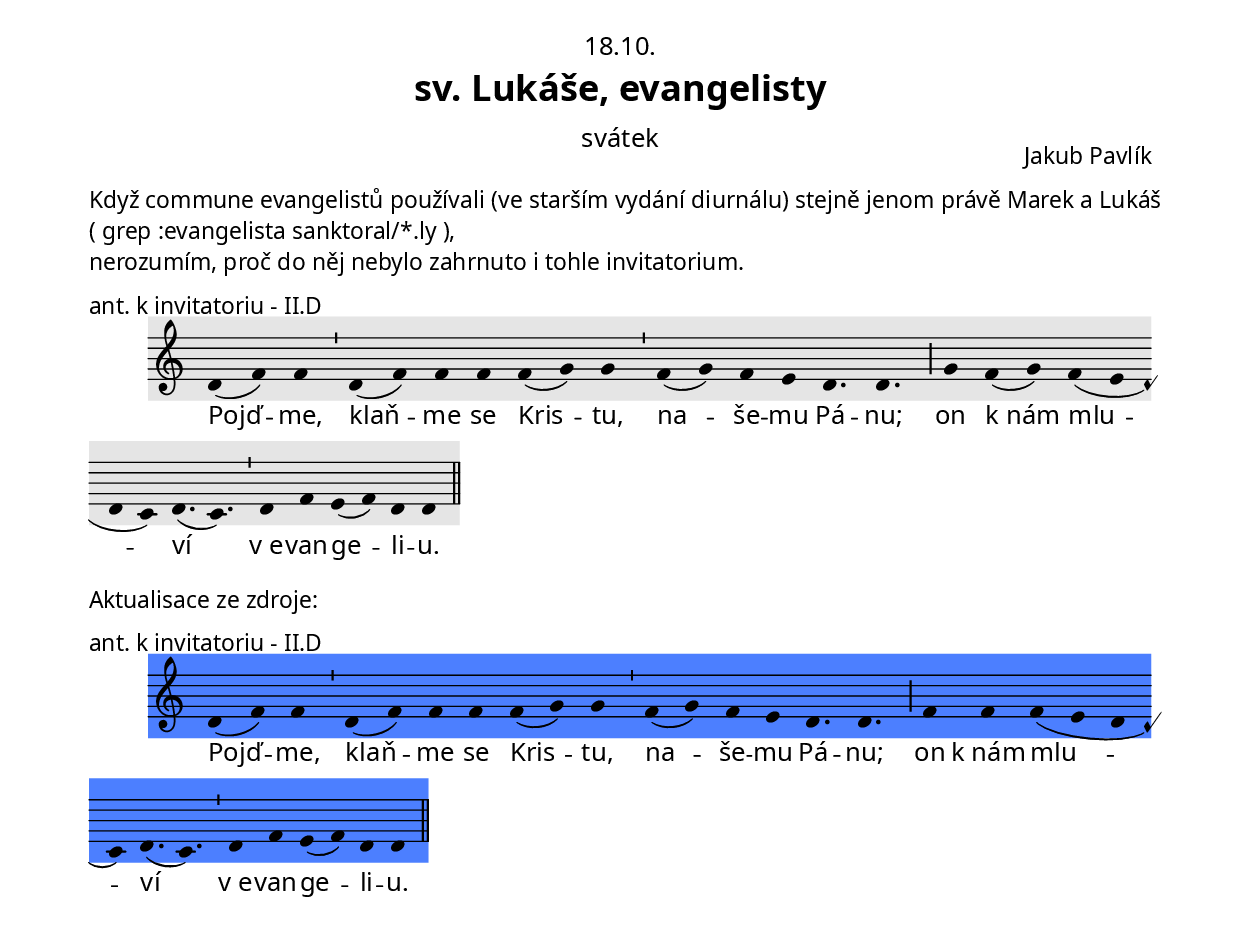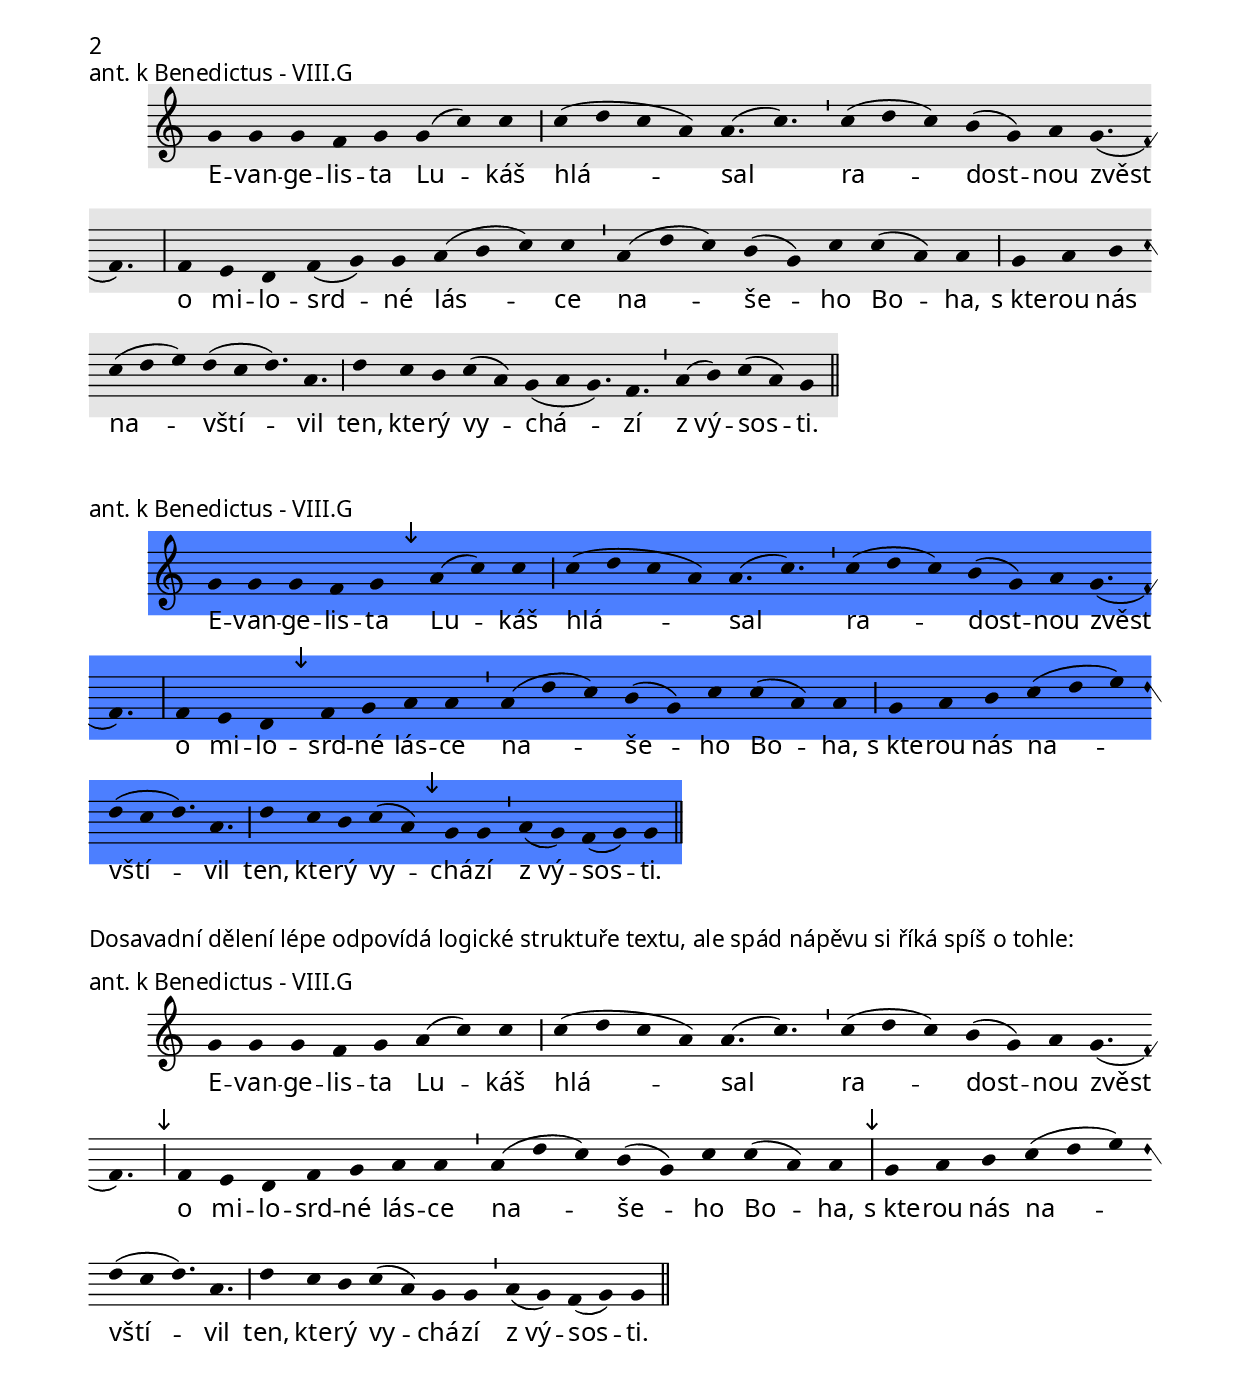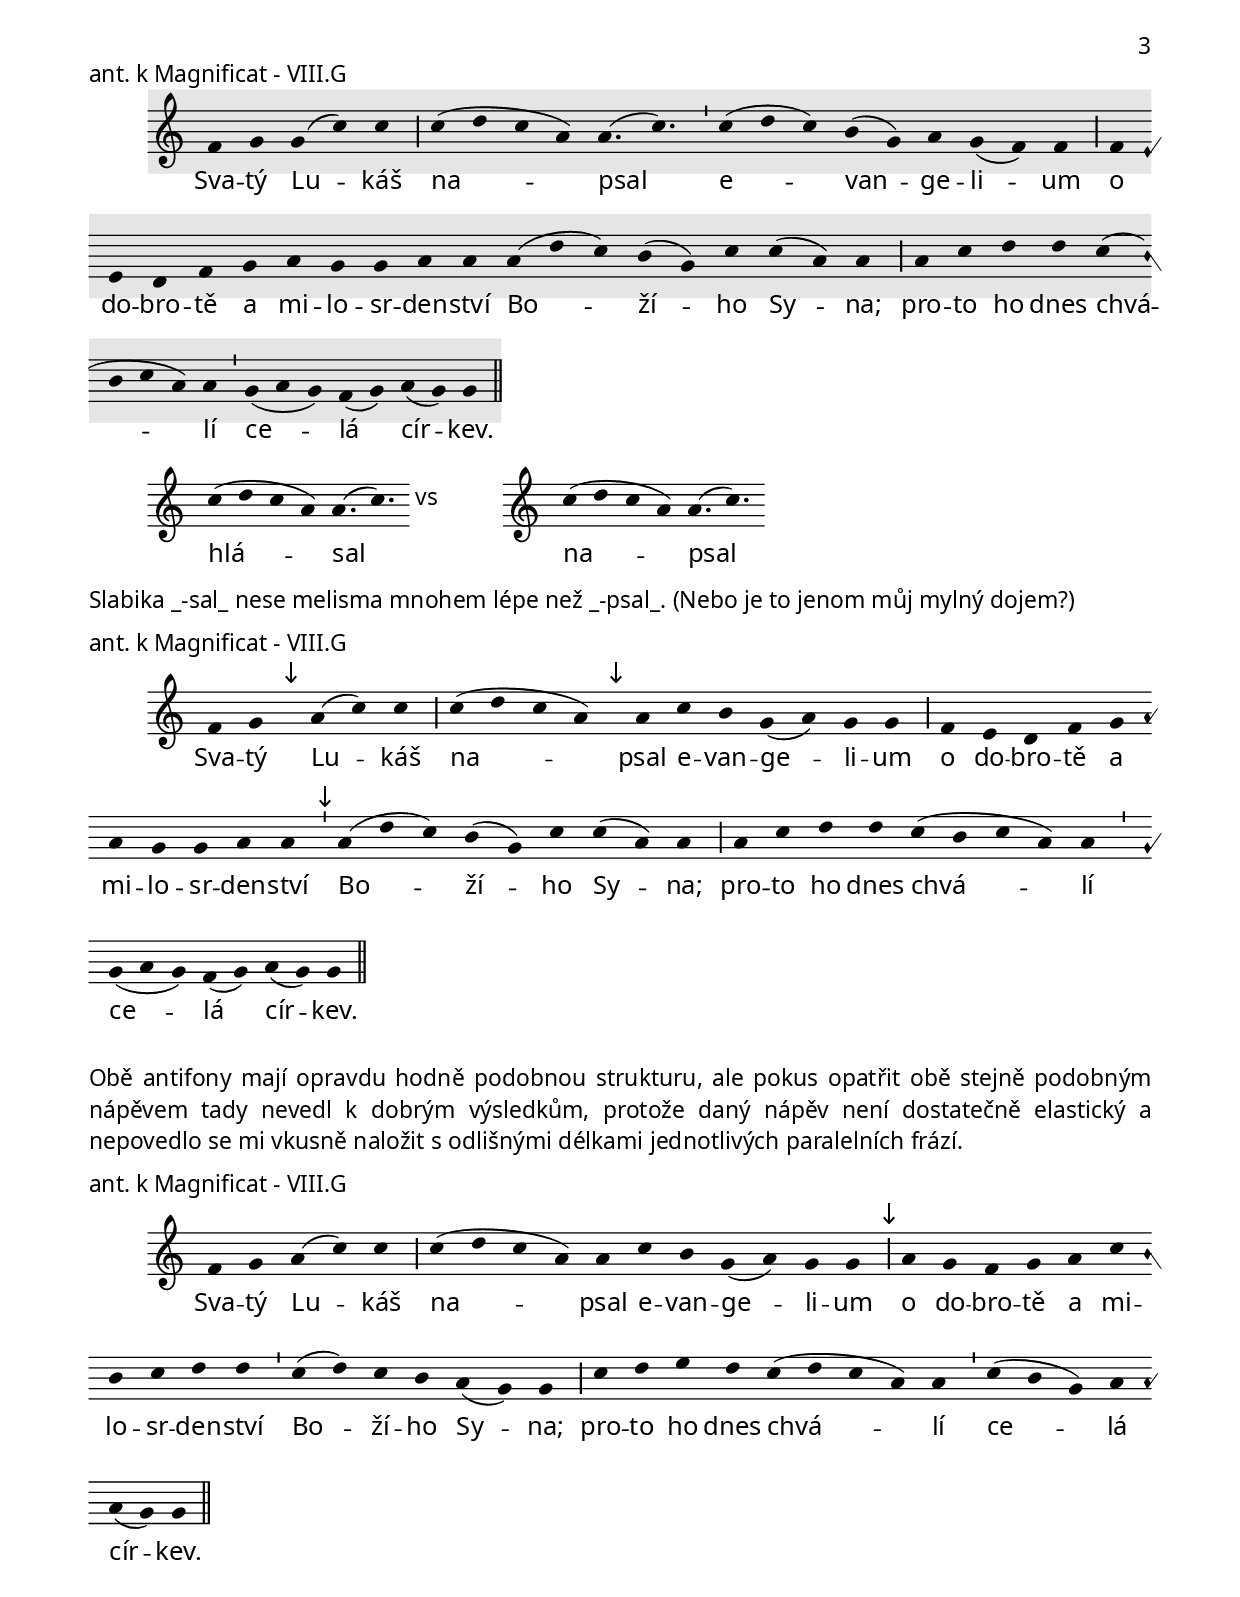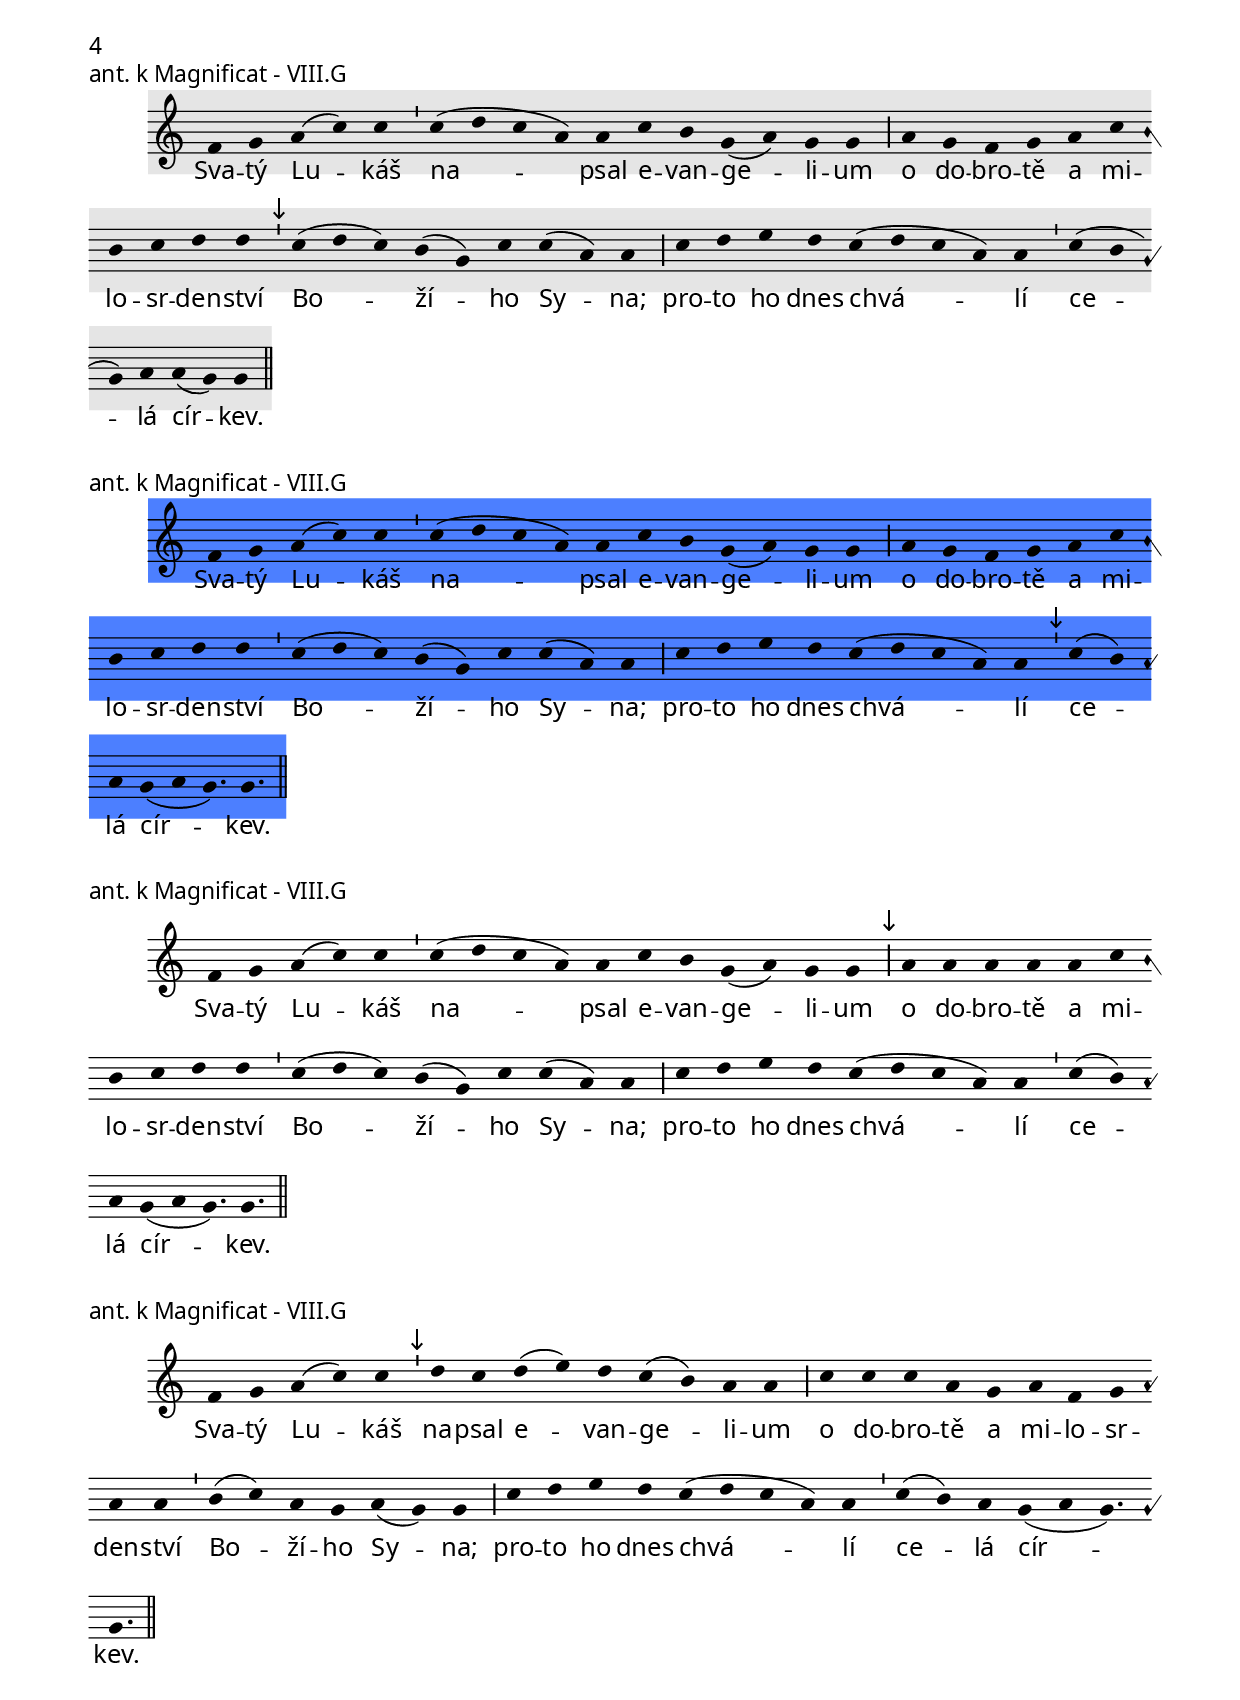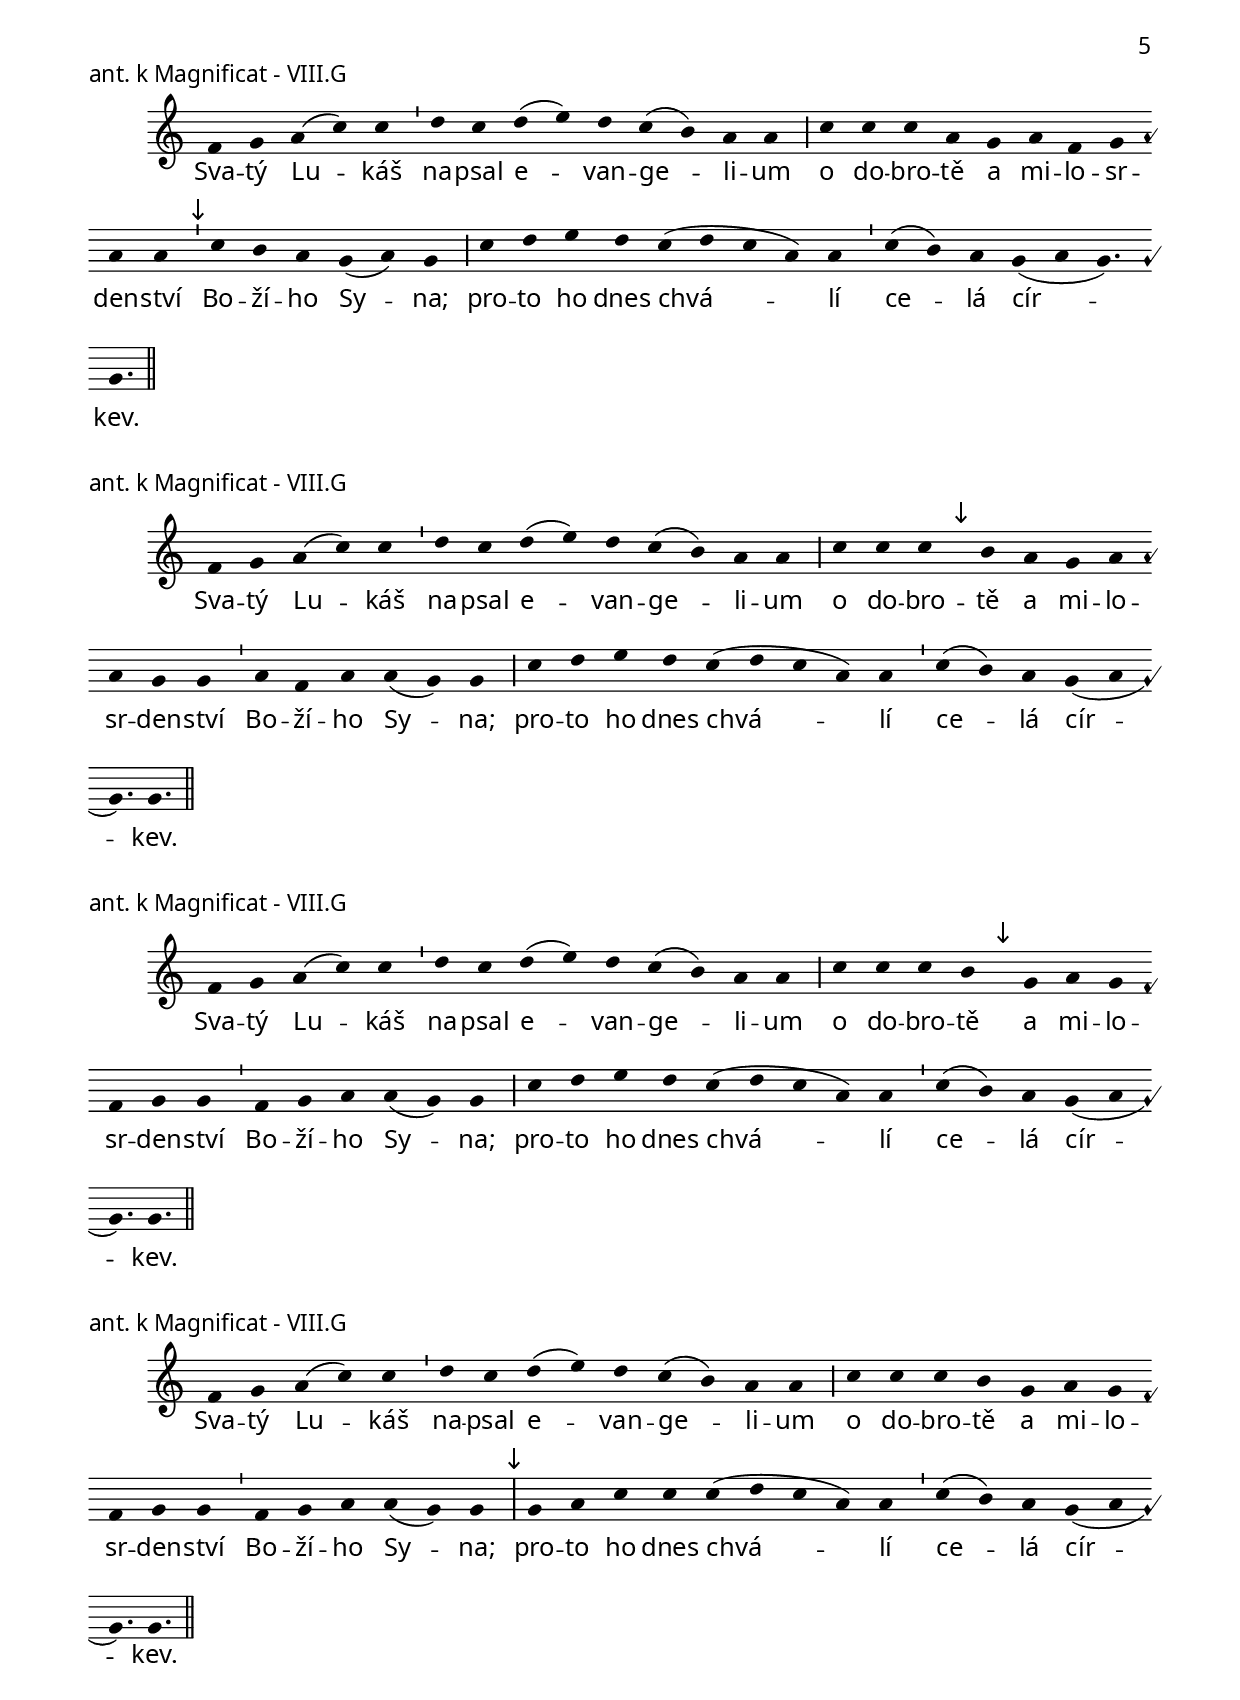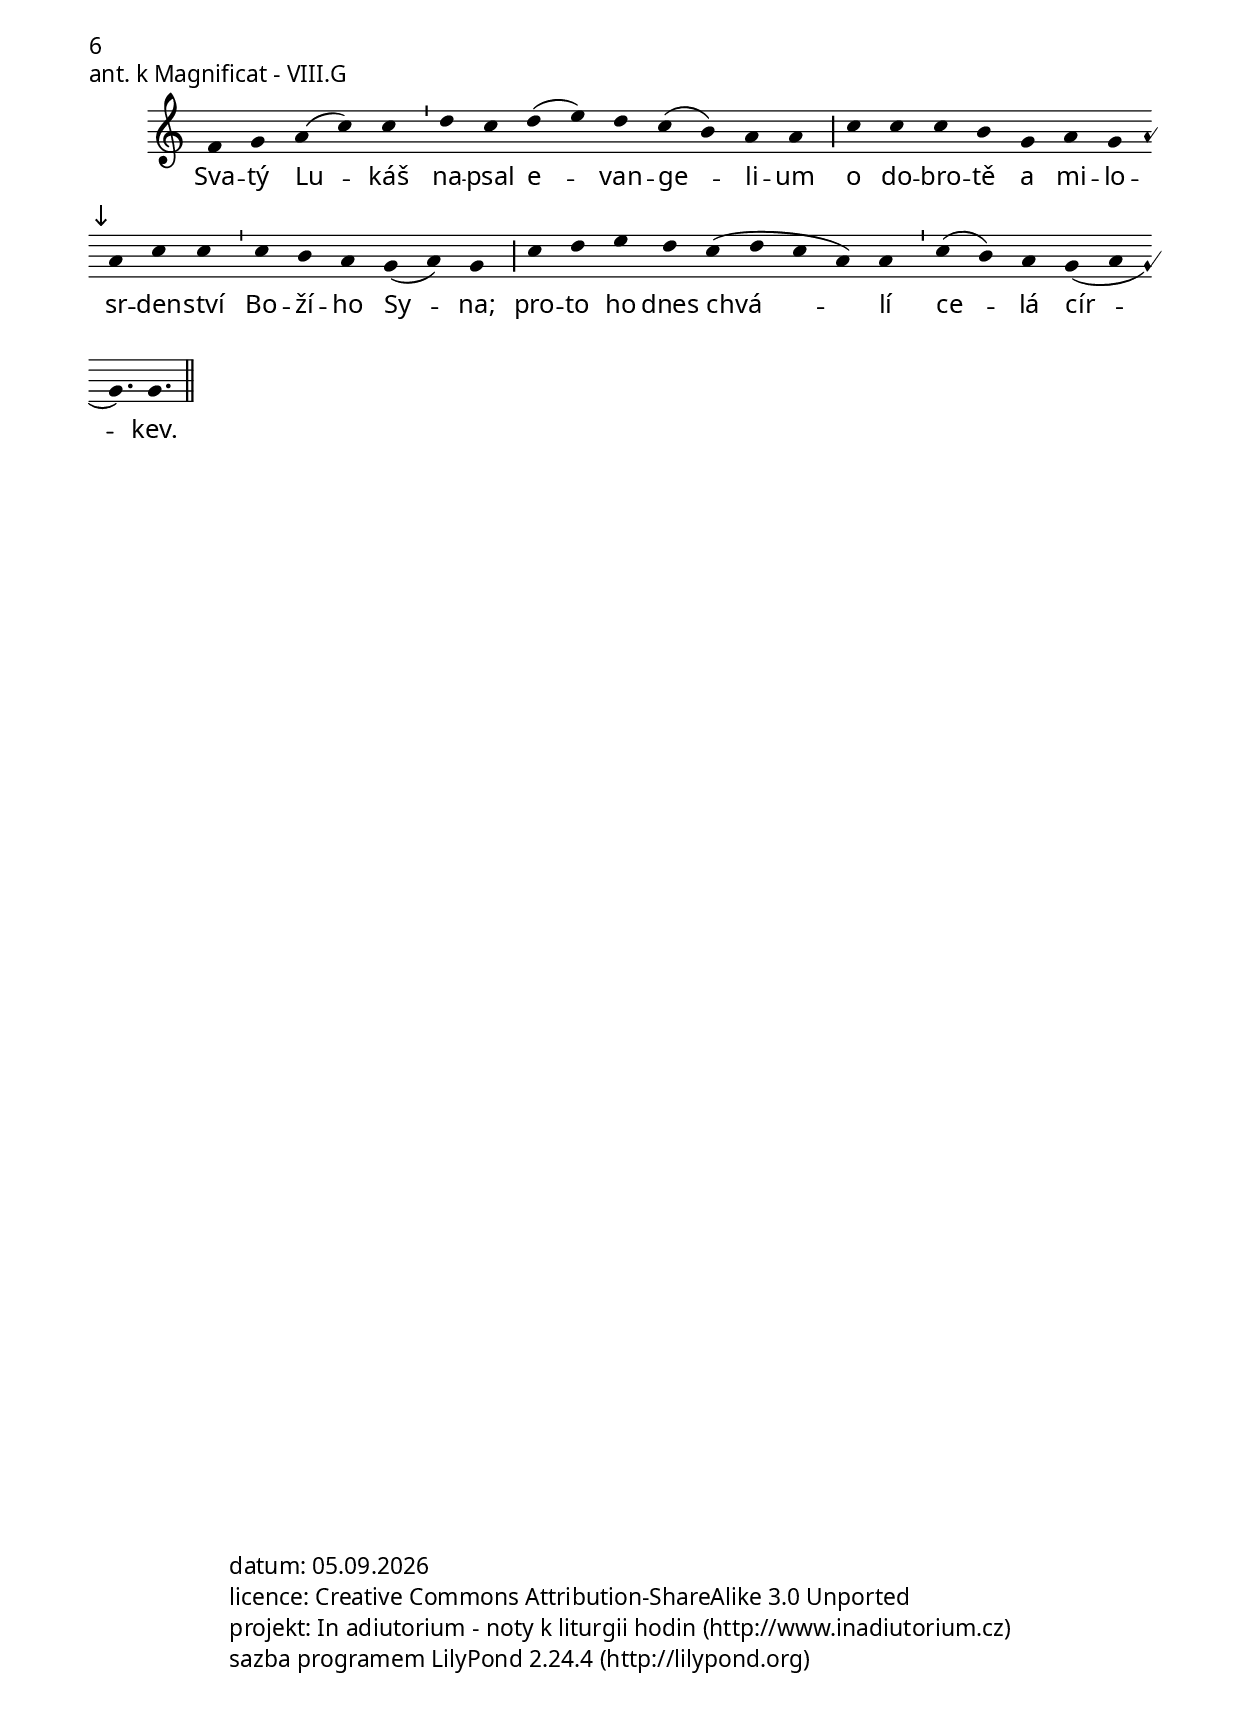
\version "2.15.37"

\include "../spolecne.ly"

\header {
  title = \markup\titleSvatek
            "sv. Lukáše, evangelisty"
            "svátek"
            18.10.
  composer = "Jakub Pavlík"
}

\markup\column{
  \line{Když commune evangelistů používali (ve starším vydání diurnálu) stejně jenom právě Marek a Lukáš}
  \line{( \sans{grep :evangelista sanktoral/*.ly} ),}
  \line{nerozumím, proč do něj nebylo zahrnuto i tohle invitatorium.}
}

\score {
  \relative c' {
    \zvyraznovacSedy
    \choralniRezim
    d4( f) f \barMin
    d( f) f f f( g) g \barMin f( g) f e d4. d \barMaior
    g4 f( g) f( e d c) d4.( c) \barMin d4 f e( f) d d \barFinalis
  }
  \addlyrics {
    Pojď -- me, klaň -- me se Kris -- tu, na -- še -- mu Pá -- nu;
    on k_nám mlu -- ví v_e -- van -- ge -- li -- u.
  }
  \header {
    quid = "ant. k invitatoriu"
    modus = "II"
    differentia = "D"
    psalmus = ""
    id = "invit"
    fons = "evangelista Marek, 25.4."
    fial = "sanktoral/0425marek.ly#invit?-aleluja"
    piece = \markup {\sestavTitulekBezZalmu}
  }
}

\markup\aktualisace

\score {
  \relative c' {
    \zvyraznovacModry
    \choralniRezim
    d4( f) f \barMin
    d( f) f f f( g) g \barMin f( g) f e d4. d \barMaior
    f4 f f( e d c) d4.( c) \barMin d4 f e( f) d d \barFinalis
  }
  \addlyrics {
    Pojď -- me, klaň -- me se Kris -- tu, na -- še -- mu Pá -- nu;
    on k_nám mlu -- ví v_e -- van -- ge -- li -- u.
  }
  \header {
    quid = "ant. k invitatoriu"
    modus = "II"
    differentia = "D"
    psalmus = ""
    id = "invit"
    fons = "evangelista Marek, 25.4."
    fial = "sanktoral/0425marek.ly#invit?-aleluja"
    piece = \markup {\sestavTitulekBezZalmu}
  }
}

\pageBreak

\score {
  \relative c'' {
    \zvyraznovacSedy
    \choralniRezim
    g4 g g f g g( c) c \barMaior
    c( d c a) a4.( c) \barMin c4( d c) b( g) a g4.( f) \barMax
    f4 e d f( g) g a( b c) c \barMin a( d c) b( g) c c( a) a \barMaior
    g a b c( d e) d( c d4.) a \barMaior
    d4 c b c( a) g( a g4.) f \barMin  a4( b) c( a) g \barFinalis
  }
  \addlyrics {
    E -- van -- ge -- lis -- ta Lu -- káš
    hlá -- sal ra -- dost -- nou zvěst
    o mi -- lo -- srd -- né lás -- ce na -- še -- ho Bo -- ha,
    s_kte -- rou nás na -- vští -- vil
    ten, kte -- rý vy -- chá -- zí z_vý -- sos -- ti.
  }
  \header {
    quid = "ant. k Benedictus"
    modus = "VIII" % std. rozsah modu VIII opousti az v zaveru
    differentia = "G"
    psalmus = ""
    id = "aben"
    piece = \markup {\sestavTitulekBezZalmu}
  }
}

\score {
  \relative c'' {
    \zvyraznovacModry
    \choralniRezim
    g4 g g f g \mark\sipka a( c) c \barMaior
    c( d c a) a4.( c) \barMin c4( d c) b( g) a g4.( f) \barMax
    f4 e d \mark\sipka f g a a \barMin a( d c) b( g) c c( a) a \barMaior
    g a b c( d e) d( c d4.) a \barMaior
    d4 c b c( a) \mark\sipka g g \barMin  a4( g) f( g) g \barFinalis
  }
  \addlyrics {
    E -- van -- ge -- lis -- ta Lu -- káš
    hlá -- sal ra -- dost -- nou zvěst
    o mi -- lo -- srd -- né lás -- ce na -- še -- ho Bo -- ha,
    s_kte -- rou nás na -- vští -- vil
    ten, kte -- rý vy -- chá -- zí z_vý -- sos -- ti.
  }
  \header {
    quid = "ant. k Benedictus"
    modus = "VIII" % std. rozsah modu VIII opousti az v zaveru
    differentia = "G"
    psalmus = ""
    id = "aben"
    piece = \markup {\sestavTitulekBezZalmu}
  }
}

\markup\justify{
  Dosavadní dělení lépe odpovídá logické struktuře textu,
  ale spád nápěvu si říká spíš o tohle:
}
\score {
  \relative c'' {
    \choralniRezim
    g4 g g f g a( c) c \barMaior
    c( d c a) a4.( c) \barMin c4( d c) b( g) a g4.( f) \mark\sipka \barMaior
    f4 e d f g a a \barMin a( d c) b( g) c c( a) a \mark\sipka \barMax
    g a b c( d e) d( c d4.) a \barMaior
    d4 c b c( a) g g \barMin  a4( g) f( g) g \barFinalis
  }
  \addlyrics {
    E -- van -- ge -- lis -- ta Lu -- káš
    hlá -- sal ra -- dost -- nou zvěst
    o mi -- lo -- srd -- né lás -- ce na -- še -- ho Bo -- ha,
    s_kte -- rou nás na -- vští -- vil
    ten, kte -- rý vy -- chá -- zí z_vý -- sos -- ti.
  }
  \header {
    quid = "ant. k Benedictus"
    modus = "VIII" % std. rozsah modu VIII opousti az v zaveru
    differentia = "G"
    psalmus = ""
    id = "aben"
    piece = \markup {\sestavTitulekBezZalmu}
  }
}

\pageBreak

\score {
  \relative c' {
    \zvyraznovacSedy
    \choralniRezim
    f4 g g( c) c \barMaior c( d c a) a4.( c) \barMin c4( d c) b( g) a g( f) f \barMaior
    f e d f g a g g a a a( d c) b( g) c c( a) a \barMaior
    a c d d c( b c a) a \barMin g( a g) f( g) a( g) g \barFinalis
  }
  \addlyrics {
    Sva -- tý Lu -- káš na -- psal e -- van -- ge -- li -- um
    o do -- bro -- tě a mi -- lo -- sr -- den -- ství Bo -- ží -- ho Sy -- na;
    pro -- to ho dnes chvá -- lí ce -- lá cír -- kev.
  }
  \header {
    quid = "ant. k Magnificat"
    modus = "VIII"
    differentia = "G"
    psalmus = ""
    id = "amag"
    piece = \markup {\sestavTitulekBezZalmu}
  }
}

\markup\justify{
  \score{
    \relative c'' { \choralniRezim c4( d c a) a4.( c) }
    \addlyrics { hlá -- sal }
  }
  vs
  \score{
    \relative c'' { \choralniRezim c4( d c a) a4.( c) }
    \addlyrics { na -- psal }
  }
}
\markup\justify{
  Slabika _-sal_ nese melisma mnohem lépe než _-psal_.
  (Nebo je to jenom můj mylný dojem?)
}

\score {
  \relative c' {
    \choralniRezim
    f4 g \mark\sipka a( c) c \barMaior c( d c a) 	\mark\sipka a c b g( a) g g \barMaior
    f e d f g a g g a a \mark\sipka \barMin a( d c) b( g) c c( a) a \barMaior
    a c d d c( b c a) a \barMin g( a g) f( g) a( g) g \barFinalis
  }
  \addlyrics {
    Sva -- tý Lu -- káš na -- psal e -- van -- ge -- li -- um
    o do -- bro -- tě a mi -- lo -- sr -- den -- ství Bo -- ží -- ho Sy -- na;
    pro -- to ho dnes chvá -- lí ce -- lá cír -- kev.
  }
  \header {
    quid = "ant. k Magnificat"
    modus = "VIII"
    differentia = "G"
    psalmus = ""
    id = "amag"
    piece = \markup {\sestavTitulekBezZalmu}
  }
}

\markup\justify{
  Obě antifony mají opravdu hodně podobnou strukturu,
  ale pokus opatřit obě stejně podobným nápěvem tady nevedl k dobrým výsledkům,
  protože daný nápěv není dostatečně elastický a nepovedlo se mi vkusně
  naložit s odlišnými délkami jednotlivých paralelních frází.
}

\score {
  \relative c' {
    \choralniRezim
    f4 g a( c) c \barMaior
    c( d c a) a c b g( a) g g \barMaior
    \mark\sipka a g f g a c b c d d \barMin
    c( d) c b a( g) g \barMaior
    c d e d c( d c a) a \barMin
    c( b g) a a( g) g \barFinalis
  }
  \addlyrics {
    Sva -- tý Lu -- káš
    na -- psal e -- van -- ge -- li -- um
    o do -- bro -- tě a mi -- lo -- sr -- den -- ství
    Bo -- ží -- ho Sy -- na;
    pro -- to ho dnes chvá -- lí
    ce -- lá cír -- kev.
  }
  \header {
    quid = "ant. k Magnificat"
    modus = "VIII"
    differentia = "G"
    psalmus = ""
    id = "amag"
    piece = \markup {\sestavTitulekBezZalmu}
  }
}

\score {
  \relative c' {
    \zvyraznovacSedy
    \choralniRezim
    f4 g a( c) c \barMin
    c( d c a) a c b g( a) g g \barMaior
    a g f g a c b c d d \barMin
    \mark\sipka c( d c) b( g) c c( a) a \barMaior
    c d e d c( d c a) a \barMin
    c( b g) a a( g) g \barFinalis
  }
  \addlyrics {
    Sva -- tý Lu -- káš
    na -- psal e -- van -- ge -- li -- um
    o do -- bro -- tě a mi -- lo -- sr -- den -- ství
    Bo -- ží -- ho Sy -- na;
    pro -- to ho dnes chvá -- lí
    ce -- lá cír -- kev.
  }
  \header {
    quid = "ant. k Magnificat"
    modus = "VIII"
    differentia = "G"
    psalmus = ""
    id = "amag"
    piece = \markup {\sestavTitulekBezZalmu}
  }
}

\score {
  \relative c' {
    \zvyraznovacModry
    \choralniRezim
    f4 g a( c) c \barMin
    c( d c a) a c b g( a) g g \barMaior
    a g f g a c b c d d \barMin
    c( d c) b( g) c c( a) a \barMaior
    c d e d c( d c a) a \barMin
    \mark\sipka c( b) a g( a g4.) g \barFinalis
  }
  \addlyrics {
    Sva -- tý Lu -- káš
    na -- psal e -- van -- ge -- li -- um
    o do -- bro -- tě a mi -- lo -- sr -- den -- ství
    Bo -- ží -- ho Sy -- na;
    pro -- to ho dnes chvá -- lí
    ce -- lá cír -- kev.
  }
  \header {
    quid = "ant. k Magnificat"
    modus = "VIII"
    differentia = "G"
    psalmus = ""
    id = "amag"
    piece = \markup {\sestavTitulekBezZalmu}
  }
}

\score {
  \relative c' {
    \choralniRezim
    f4 g a( c) c \barMin
    c( d c a) a c b g( a) g g \barMaior
    \mark\sipka a a a a a c b c d d \barMin
    c( d c) b( g) c c( a) a \barMaior
    c d e d c( d c a) a \barMin
    c( b) a g( a g4.) g \barFinalis
  }
  \addlyrics {
    Sva -- tý Lu -- káš
    na -- psal e -- van -- ge -- li -- um
    o do -- bro -- tě a mi -- lo -- sr -- den -- ství
    Bo -- ží -- ho Sy -- na;
    pro -- to ho dnes chvá -- lí
    ce -- lá cír -- kev.
  }
  \header {
    quid = "ant. k Magnificat"
    modus = "VIII"
    differentia = "G"
    psalmus = ""
    id = "amag"
    piece = \markup {\sestavTitulekBezZalmu}
  }
}

\score {
  \relative c' {
    \choralniRezim
    f4 g a( c) c \barMin
    \mark\sipka d c d( e) d c( b) a a \barMaior
    c c c a g a f g a a \barMin
    b( c) a g a( g) g \barMaior
    c d e d c( d c a) a \barMin
    c( b) a g( a g4.) g \barFinalis
  }
  \addlyrics {
    Sva -- tý Lu -- káš
    na -- psal e -- van -- ge -- li -- um
    o do -- bro -- tě a mi -- lo -- sr -- den -- ství
    Bo -- ží -- ho Sy -- na;
    pro -- to ho dnes chvá -- lí
    ce -- lá cír -- kev.
  }
  \header {
    quid = "ant. k Magnificat"
    modus = "VIII"
    differentia = "G"
    psalmus = ""
    id = "amag"
    piece = \markup {\sestavTitulekBezZalmu}
  }
}

\score {
  \relative c' {
    \choralniRezim
    f4 g a( c) c \barMin
    d c d( e) d c( b) a a \barMaior
    c c c a g a f g a a \barMin
    \mark\sipka c b a g( a) g \barMaior
    c d e d c( d c a) a \barMin
    c( b) a g( a g4.) g \barFinalis
  }
  \addlyrics {
    Sva -- tý Lu -- káš
    na -- psal e -- van -- ge -- li -- um
    o do -- bro -- tě a mi -- lo -- sr -- den -- ství
    Bo -- ží -- ho Sy -- na;
    pro -- to ho dnes chvá -- lí
    ce -- lá cír -- kev.
  }
  \header {
    quid = "ant. k Magnificat"
    modus = "VIII"
    differentia = "G"
    psalmus = ""
    id = "amag"
    piece = \markup {\sestavTitulekBezZalmu}
  }
}

\score {
  \relative c' {
    \choralniRezim
    f4 g a( c) c \barMin
    d c d( e) d c( b) a a \barMaior
    c c c \mark\sipka b a g a a g g \barMin
    a f a a( g) g \barMaior
    c d e d c( d c a) a \barMin
    c( b) a g( a g4.) g \barFinalis
  }
  \addlyrics {
    Sva -- tý Lu -- káš
    na -- psal e -- van -- ge -- li -- um
    o do -- bro -- tě a mi -- lo -- sr -- den -- ství
    Bo -- ží -- ho Sy -- na;
    pro -- to ho dnes chvá -- lí
    ce -- lá cír -- kev.
  }
  \header {
    quid = "ant. k Magnificat"
    modus = "VIII"
    differentia = "G"
    psalmus = ""
    id = "amag"
    piece = \markup {\sestavTitulekBezZalmu}
  }
}

\score {
  \relative c' {
    \choralniRezim
    f4 g a( c) c \barMin
    d c d( e) d c( b) a a \barMaior
    c c c b \mark\sipka g a g f g g \barMin
    f g a a( g) g \barMaior
    c d e d c( d c a) a \barMin
    c( b) a g( a g4.) g \barFinalis
  }
  \addlyrics {
    Sva -- tý Lu -- káš
    na -- psal e -- van -- ge -- li -- um
    o do -- bro -- tě a mi -- lo -- sr -- den -- ství
    Bo -- ží -- ho Sy -- na;
    pro -- to ho dnes chvá -- lí
    ce -- lá cír -- kev.
  }
  \header {
    quid = "ant. k Magnificat"
    modus = "VIII"
    differentia = "G"
    psalmus = ""
    id = "amag"
    piece = \markup {\sestavTitulekBezZalmu}
  }
}

\score {
  \relative c' {
    \choralniRezim
    f4 g a( c) c \barMin
    d c d( e) d c( b) a a \barMaior
    c c c b g a g f g g \barMin
    f g a a( g) g \barMax
    \mark\sipka g a c c c( d c a) a \barMin
    c( b) a g( a g4.) g \barFinalis
  }
  \addlyrics {
    Sva -- tý Lu -- káš
    na -- psal e -- van -- ge -- li -- um
    o do -- bro -- tě a mi -- lo -- sr -- den -- ství
    Bo -- ží -- ho Sy -- na;
    pro -- to ho dnes chvá -- lí
    ce -- lá cír -- kev.
  }
  \header {
    quid = "ant. k Magnificat"
    modus = "VIII"
    differentia = "G"
    psalmus = ""
    id = "amag"
    piece = \markup {\sestavTitulekBezZalmu}
  }
}

\score {
  \relative c' {
    \choralniRezim
    f4 g a( c) c \barMin
    d c d( e) d c( b) a a \barMaior
    c c c b g a g \mark\sipka a c c \barMin
    c b a g( a) g \barMaior
    c d e d c( d c a) a \barMin
    c( b) a g( a g4.) g \barFinalis
  }
  \addlyrics {
    Sva -- tý Lu -- káš
    na -- psal e -- van -- ge -- li -- um
    o do -- bro -- tě a mi -- lo -- sr -- den -- ství
    Bo -- ží -- ho Sy -- na;
    pro -- to ho dnes chvá -- lí
    ce -- lá cír -- kev.
  }
  \header {
    quid = "ant. k Magnificat"
    modus = "VIII"
    differentia = "G"
    psalmus = ""
    id = "amag"
    piece = \markup {\sestavTitulekBezZalmu}
  }
}